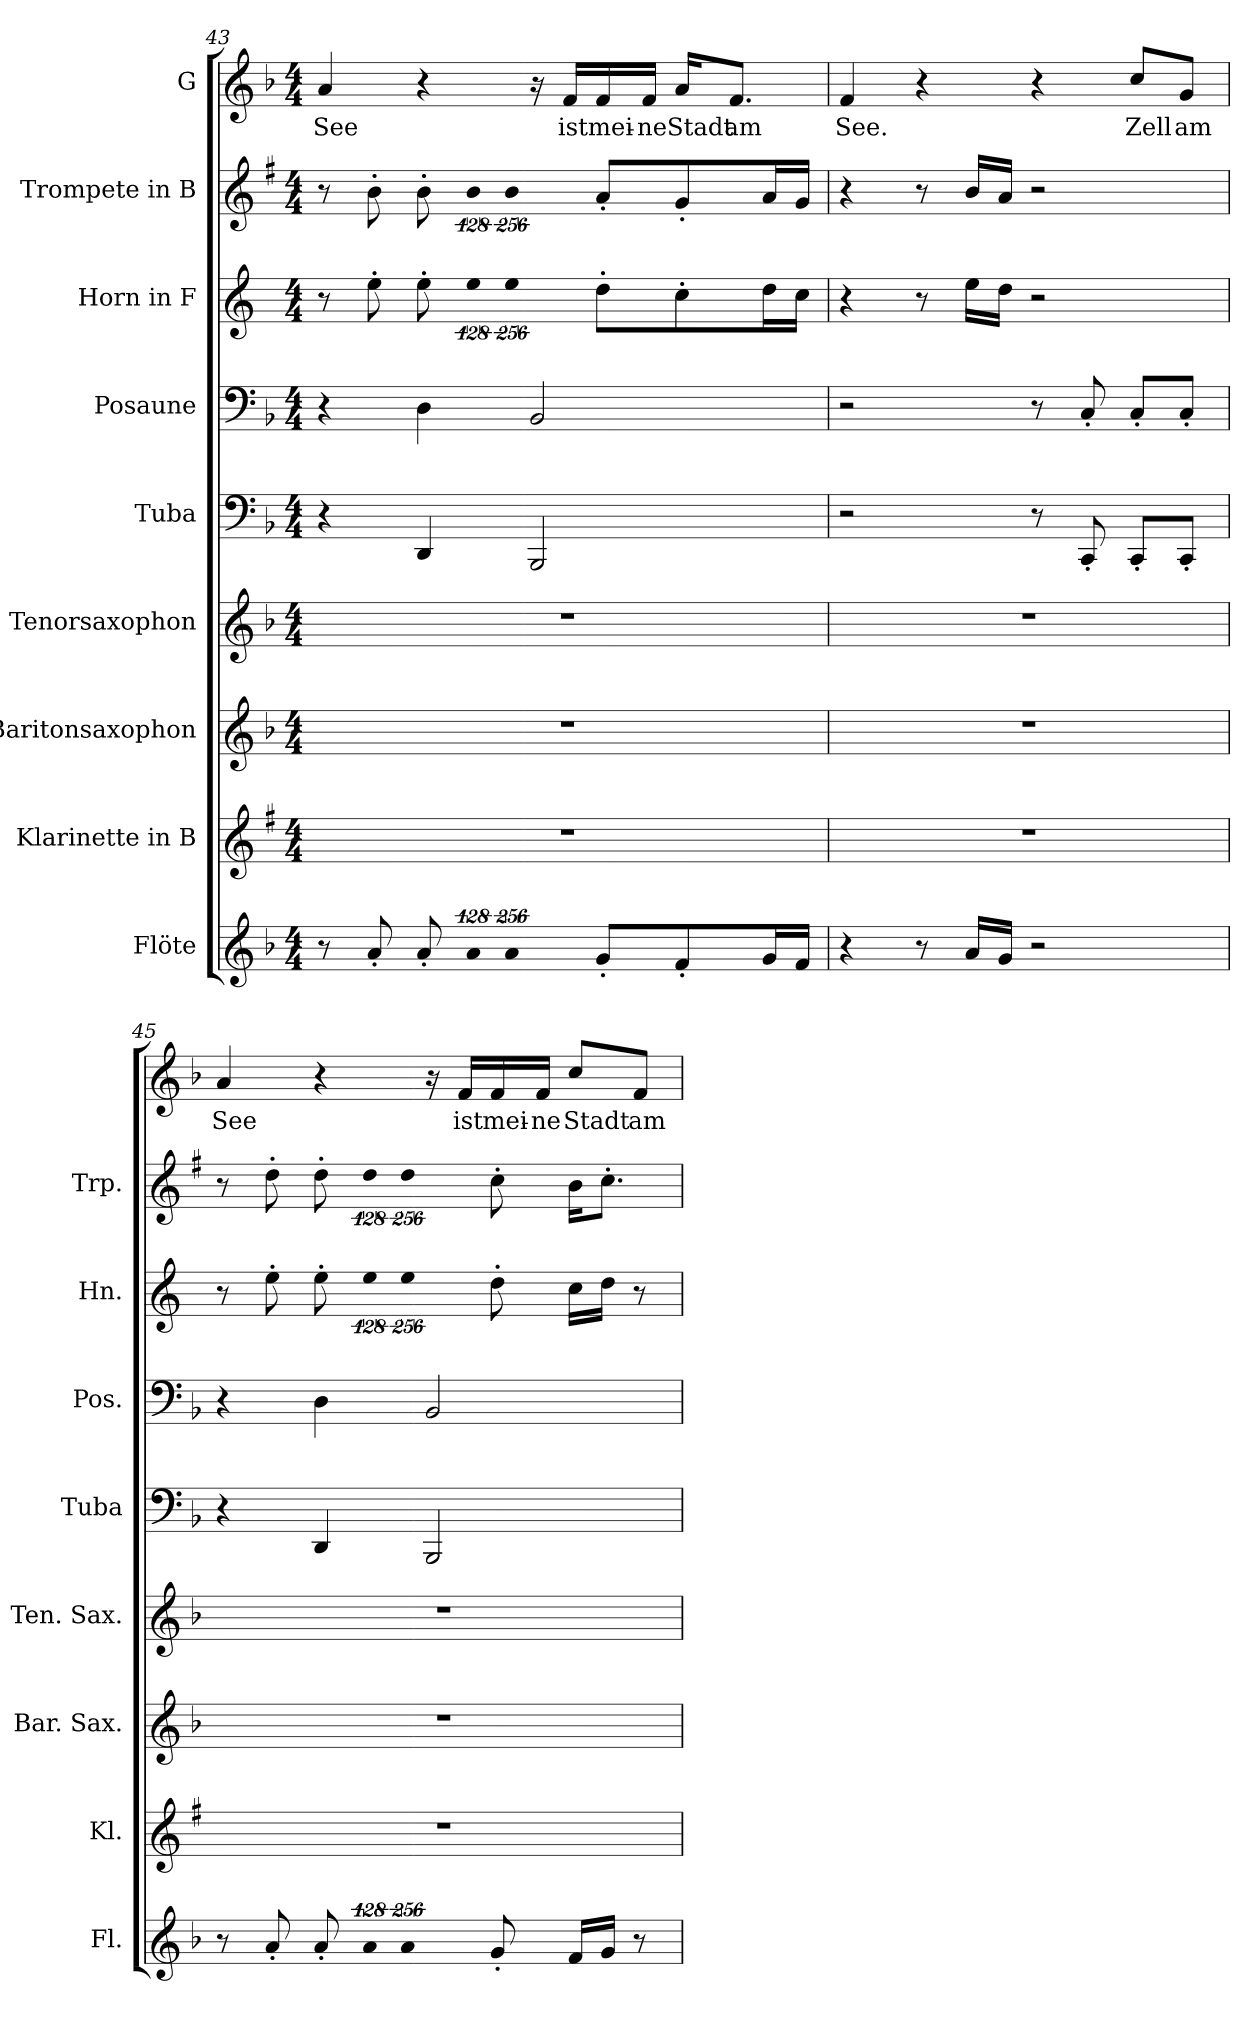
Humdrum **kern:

**kern	**kern	**kern	**kern	**kern	**kern	**kern	**kern	**kern	**text
*part9	*part8	*part7	*part6	*part5	*part4	*part3	*part2	*part1	*part1
*staff9	*staff8	*staff7	*staff6	*staff5	*staff4	*staff3	*staff2	*staff1	*staff1
*I"Flöte	*I"Klarinette in B	*I"Baritonsaxophon	*I"Tenorsaxophon	*I"Tuba	*I"Posaune	*I"Horn in F	*I"Trompete in B	*I"G	*
*I'Fl.	*I'Kl.	*I'Bar. Sax.	*I'Ten. Sax.	*I'Tuba	*I'Pos.	*I'Hn.	*I'Trp.	*	*
!!LO:LB:g=z
*clefG2	*clefG2	*clefG2	*clefG2	*clefF4	*clefF4	*clefG2	*clefG2	*clefG2	*
*	*ITrd1c2	*ITrd12c21	*ITrd8c14	*	*	*ITrd4c7	*ITrd1c2	*	*
*k[b-]	*k[b-]	*k[b-]	*k[b-]	*k[b-]	*k[b-]	*k[b-]	*k[b-]	*k[b-]	*
*d:	*d:	*d:	*d:	*d:	*d:	*d:	*d:	*d:	*
*M4/4	*M4/4	*M4/4	*M4/4	*M4/4	*M4/4	*M4/4	*M4/4	*M4/4	*
=43	=43	=43	=43	=43	=43	=43	=43	=43	=43
!	!	!	!	!	!	!	!	!	!LO:LY:b:color=#000000
8r	1r	1r	1r	4r	4r	8r	8r	4ai/	See
8a'i/	.	.	.	.	.	8a'i\	8a'i\	.	.
8a'i/	.	.	.	4DDi/	4Di\	8a'i\	8a'i\	4r	.
!LO:N:vis=8	!	!	!	!	!	!LO:N:vis=8	!LO:N:vis=8	!	!
1024%85ai/	.	.	.	.	.	1024%85ai\	1024%85ai\	.	.
!LO:N:vis=4	!	!	!	!	!	!LO:N:vis=4	!LO:N:vis=4	!	!
1024%171ai/	.	.	.	.	.	1024%171ai\	1024%171ai\	.	.
.	.	.	.	2BBB-i/	2BB-i/	.	.	16r	.
!	!	!	!	!	!	!	!	!	!LO:LY:b:color=#000000
.	.	.	.	.	.	.	.	16fi/LL	ist
!	!	!	!	!	!	!	!	!	!LO:LY:b:color=#000000
8g'i/L	.	.	.	.	.	8g'i\L	8g'i/L	16fi/	mei-
!	!	!	!	!	!	!	!	!	!LO:LY:b:color=#000000
.	.	.	.	.	.	.	.	16fi/JJ	-ne
!	!	!	!	!	!	!	!	!	!LO:LY:b:color=#000000
8f'i/	.	.	.	.	.	8f'i\	8f'i/	16ai/KL	Stadt
!	!	!	!	!	!	!	!	!	!LO:LY:b:color=#000000
.	.	.	.	.	.	.	.	8.fi/J	am
16gi/L	.	.	.	.	.	16gi\L	16gi/L	.	.
16fi/JJ	.	.	.	.	.	16fi\JJ	16fi/JJ	.	.
=44	=44	=44	=44	=44	=44	=44	=44	=44	=44
!	!	!	!	!	!	!	!	!	!LO:LY:b:color=#000000
4r	1r	1r	1r	2r	2r	4r	4r	4fi/	See.
8r	.	.	.	.	.	8r	8r	4r	.
16ai/LL	.	.	.	.	.	16ai\LL	16ai/LL	.	.
16gi/JJ	.	.	.	.	.	16gi\JJ	16gi/JJ	.	.
2r	.	.	.	8r	8r	2r	2r	4r	.
.	.	.	.	8CC'i/	8C'i/	.	.	.	.
!	!	!	!	!	!	!	!	!	!LO:LY:b:color=#000000
.	.	.	.	8CC'i/L	8C'i/L	.	.	8cci/L	Zell
!	!	!	!	!	!	!	!	!	!LO:LY:b:color=#000000
.	.	.	.	8CC'i/J	8C'i/J	.	.	8gi/J	am
!!LO:PB:g=z
=45	=45	=45	=45	=45	=45	=45	=45	=45	=45
!	!	!	!	!	!	!	!	!	!LO:LY:b:color=#000000
8r	1r	1r	1r	4r	4r	8r	8r	4ai/	See
8a'i/	.	.	.	.	.	8a'i\	8cc'i\	.	.
8a'i/	.	.	.	4DDi/	4Di\	8a'i\	8cc'i\	4r	.
!LO:N:vis=8	!	!	!	!	!	!LO:N:vis=8	!LO:N:vis=8	!	!
1024%85ai/	.	.	.	.	.	1024%85ai\	1024%85cci\	.	.
!LO:N:vis=4	!	!	!	!	!	!LO:N:vis=4	!LO:N:vis=4	!	!
1024%171ai/	.	.	.	.	.	1024%171ai\	1024%171cci\	.	.
.	.	.	.	2BBB-i/	2BB-i/	.	.	16r	.
!	!	!	!	!	!	!	!	!	!LO:LY:b:color=#000000
.	.	.	.	.	.	.	.	16fi/LL	ist
!	!	!	!	!	!	!	!	!	!LO:LY:b:color=#000000
8g'i/	.	.	.	.	.	8g'i\	8b-'i\	16fi/	mei-
!	!	!	!	!	!	!	!	!	!LO:LY:b:color=#000000
.	.	.	.	.	.	.	.	16fi/JJ	-ne
!	!	!	!	!	!	!	!	!	!LO:LY:b:color=#000000
16fi/LL	.	.	.	.	.	16fi\LL	16ai\KL	8cci/L	Stadt
16gi/JJ	.	.	.	.	.	16gi\JJ	8.b-'i\J	.	.
!	!	!	!	!	!	!	!	!	!LO:LY:b:color=#000000
8r	.	.	.	.	.	8r	.	8fi/J	am
=	=	=	=	=	=	=	=	=	=
*-	*-	*-	*-	*-	*-	*-	*-	*-	*-
